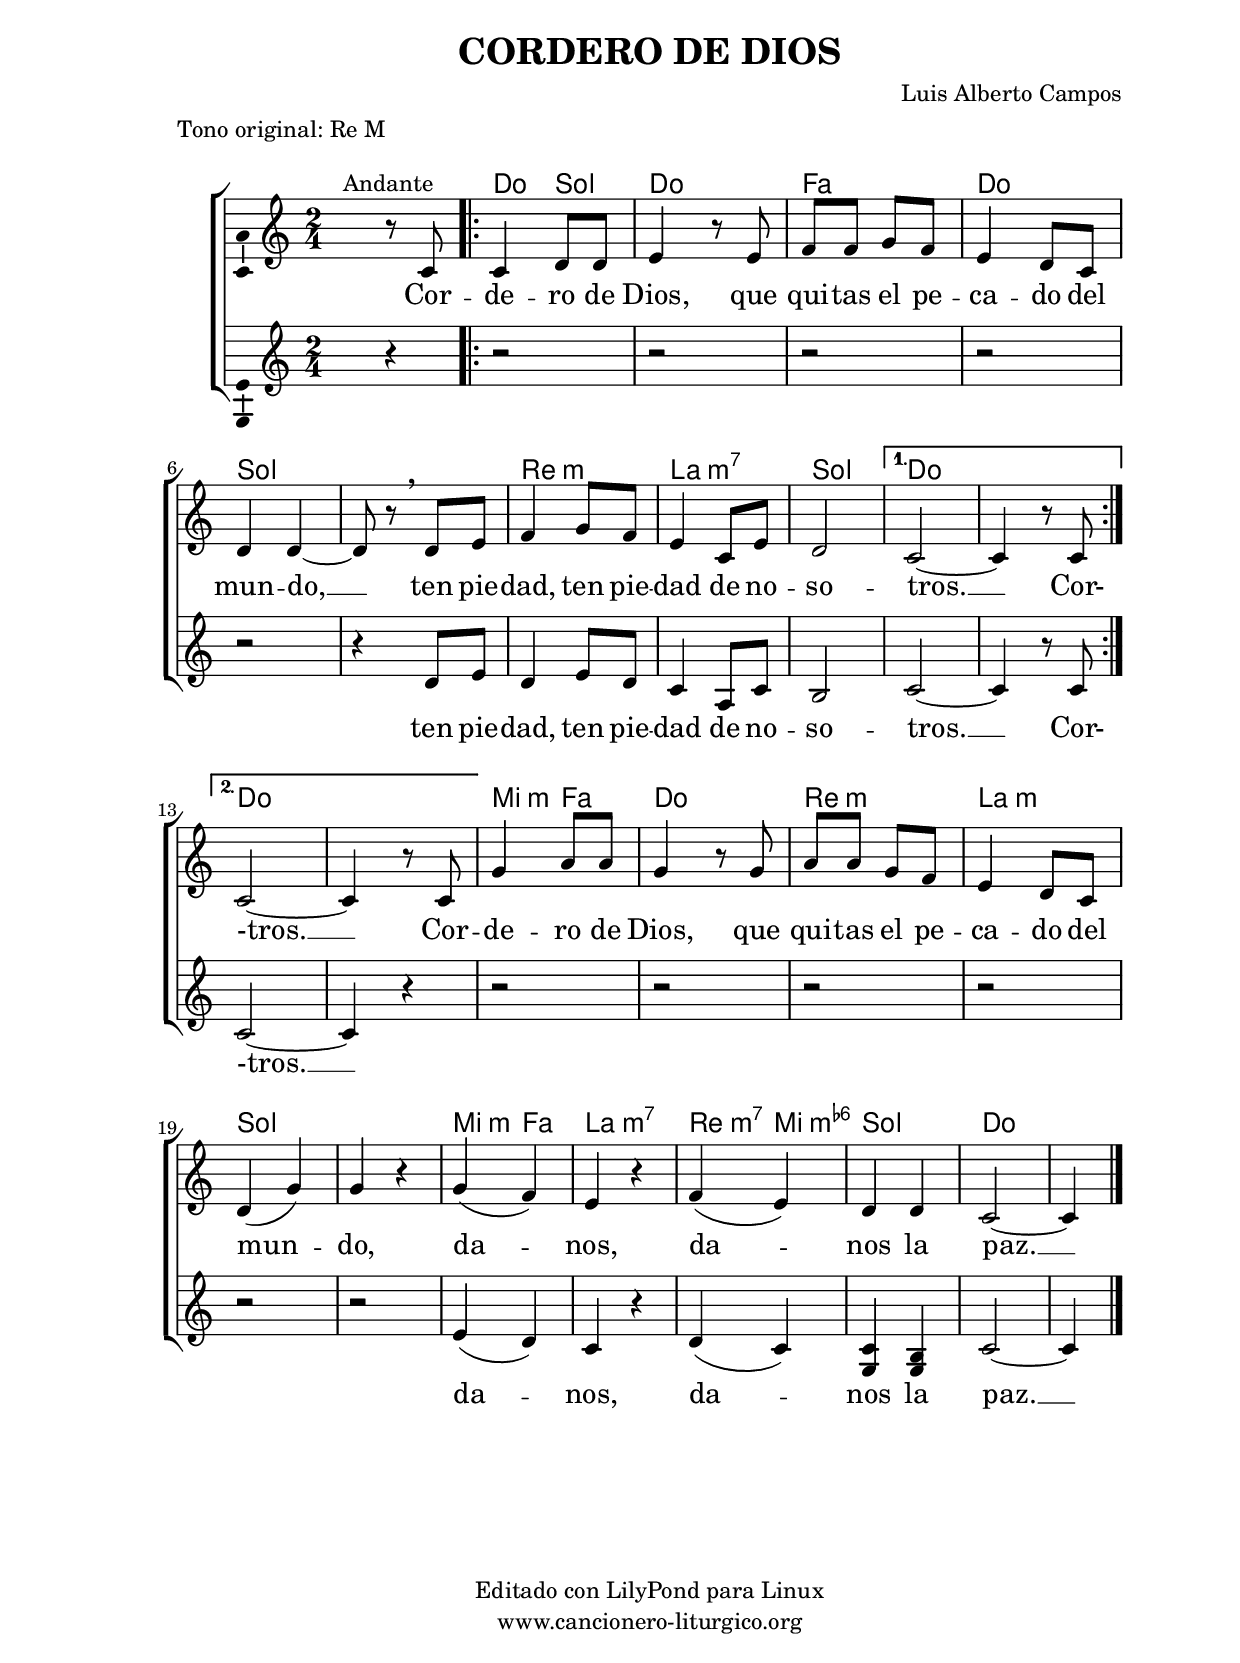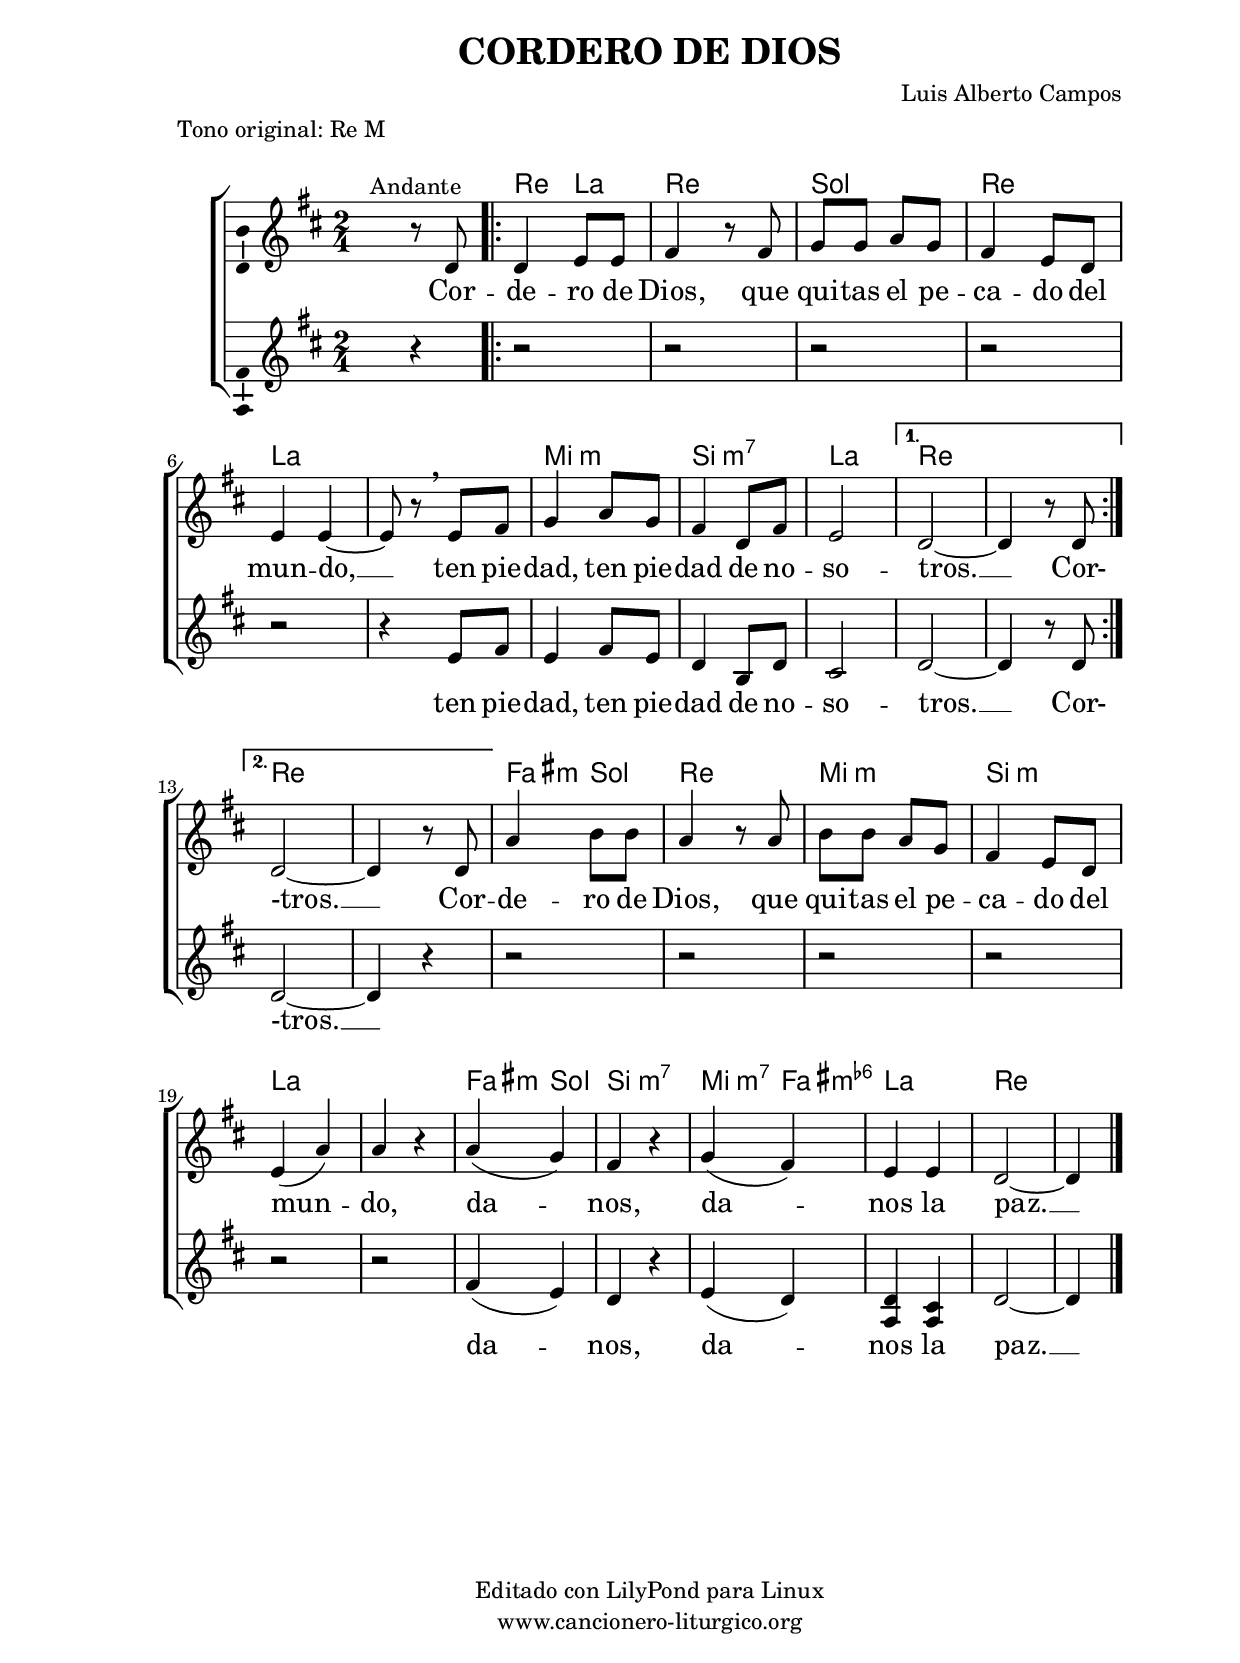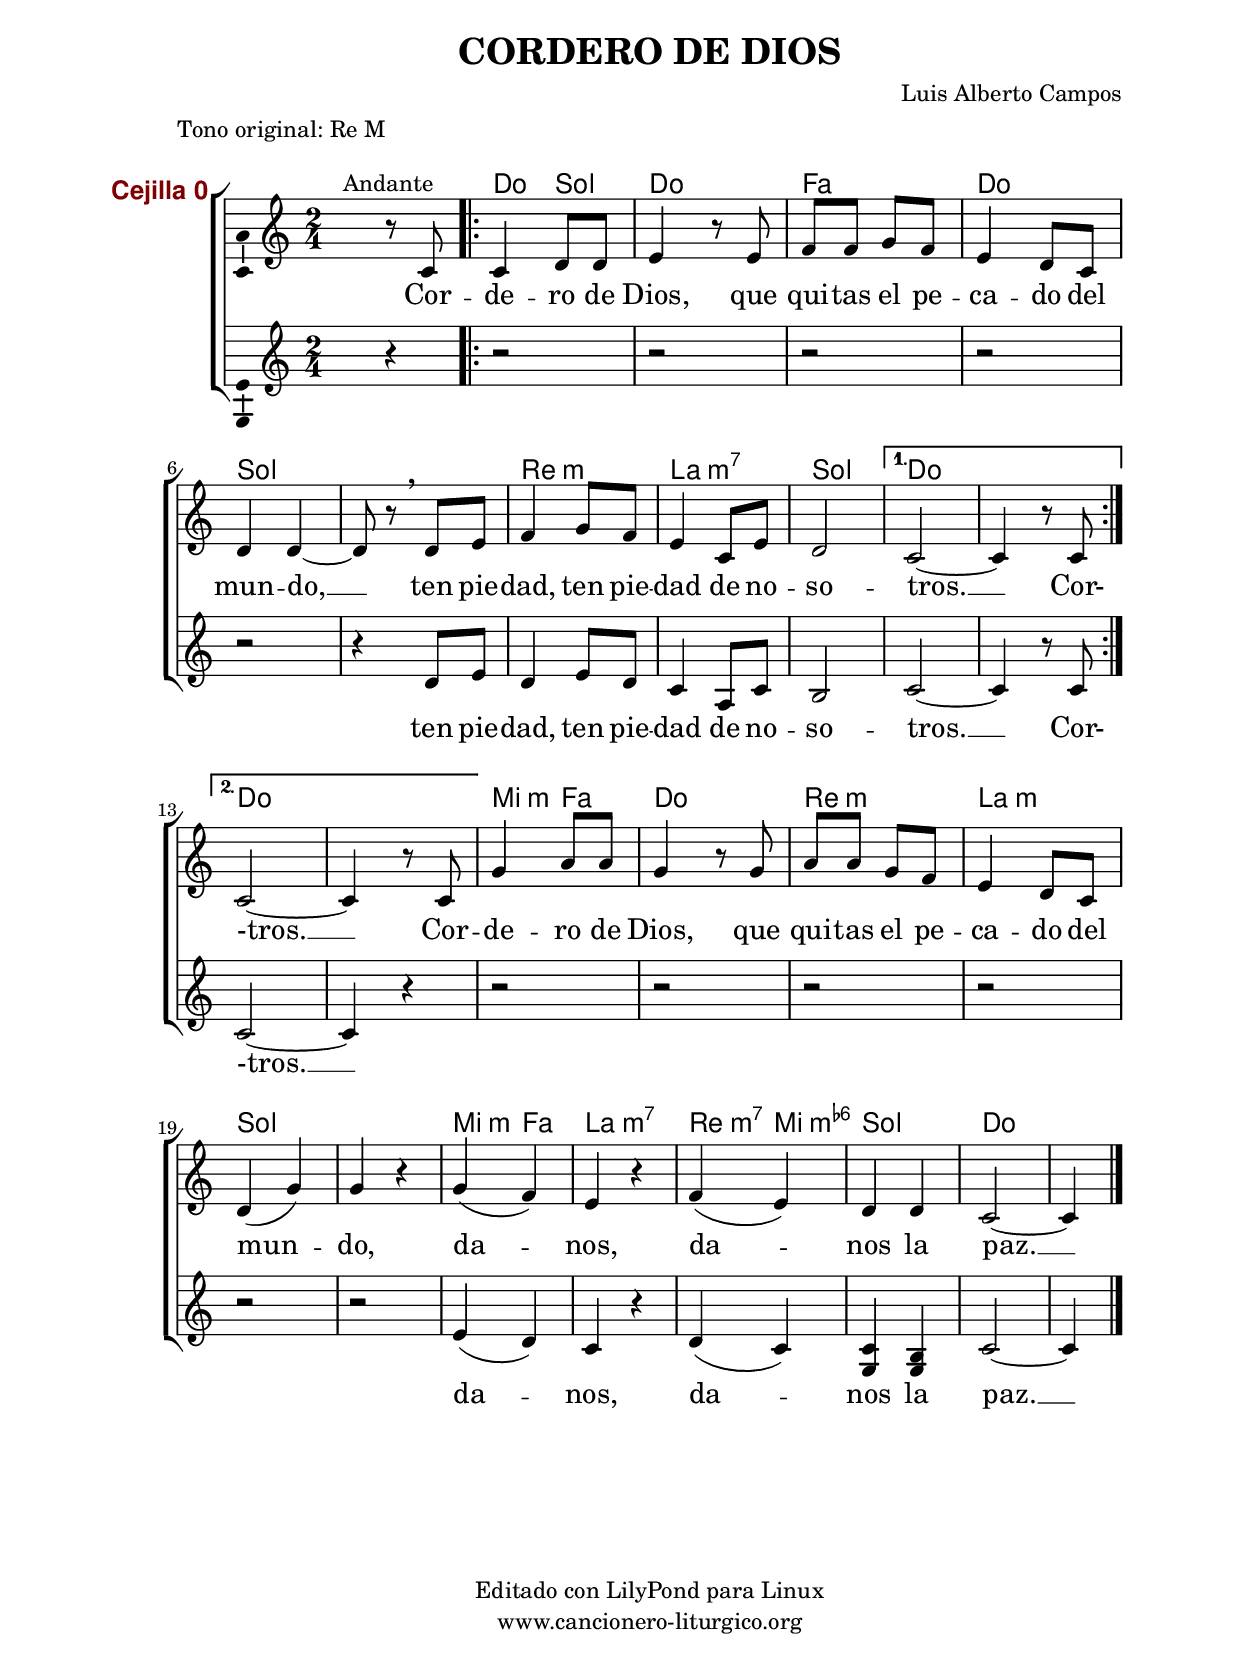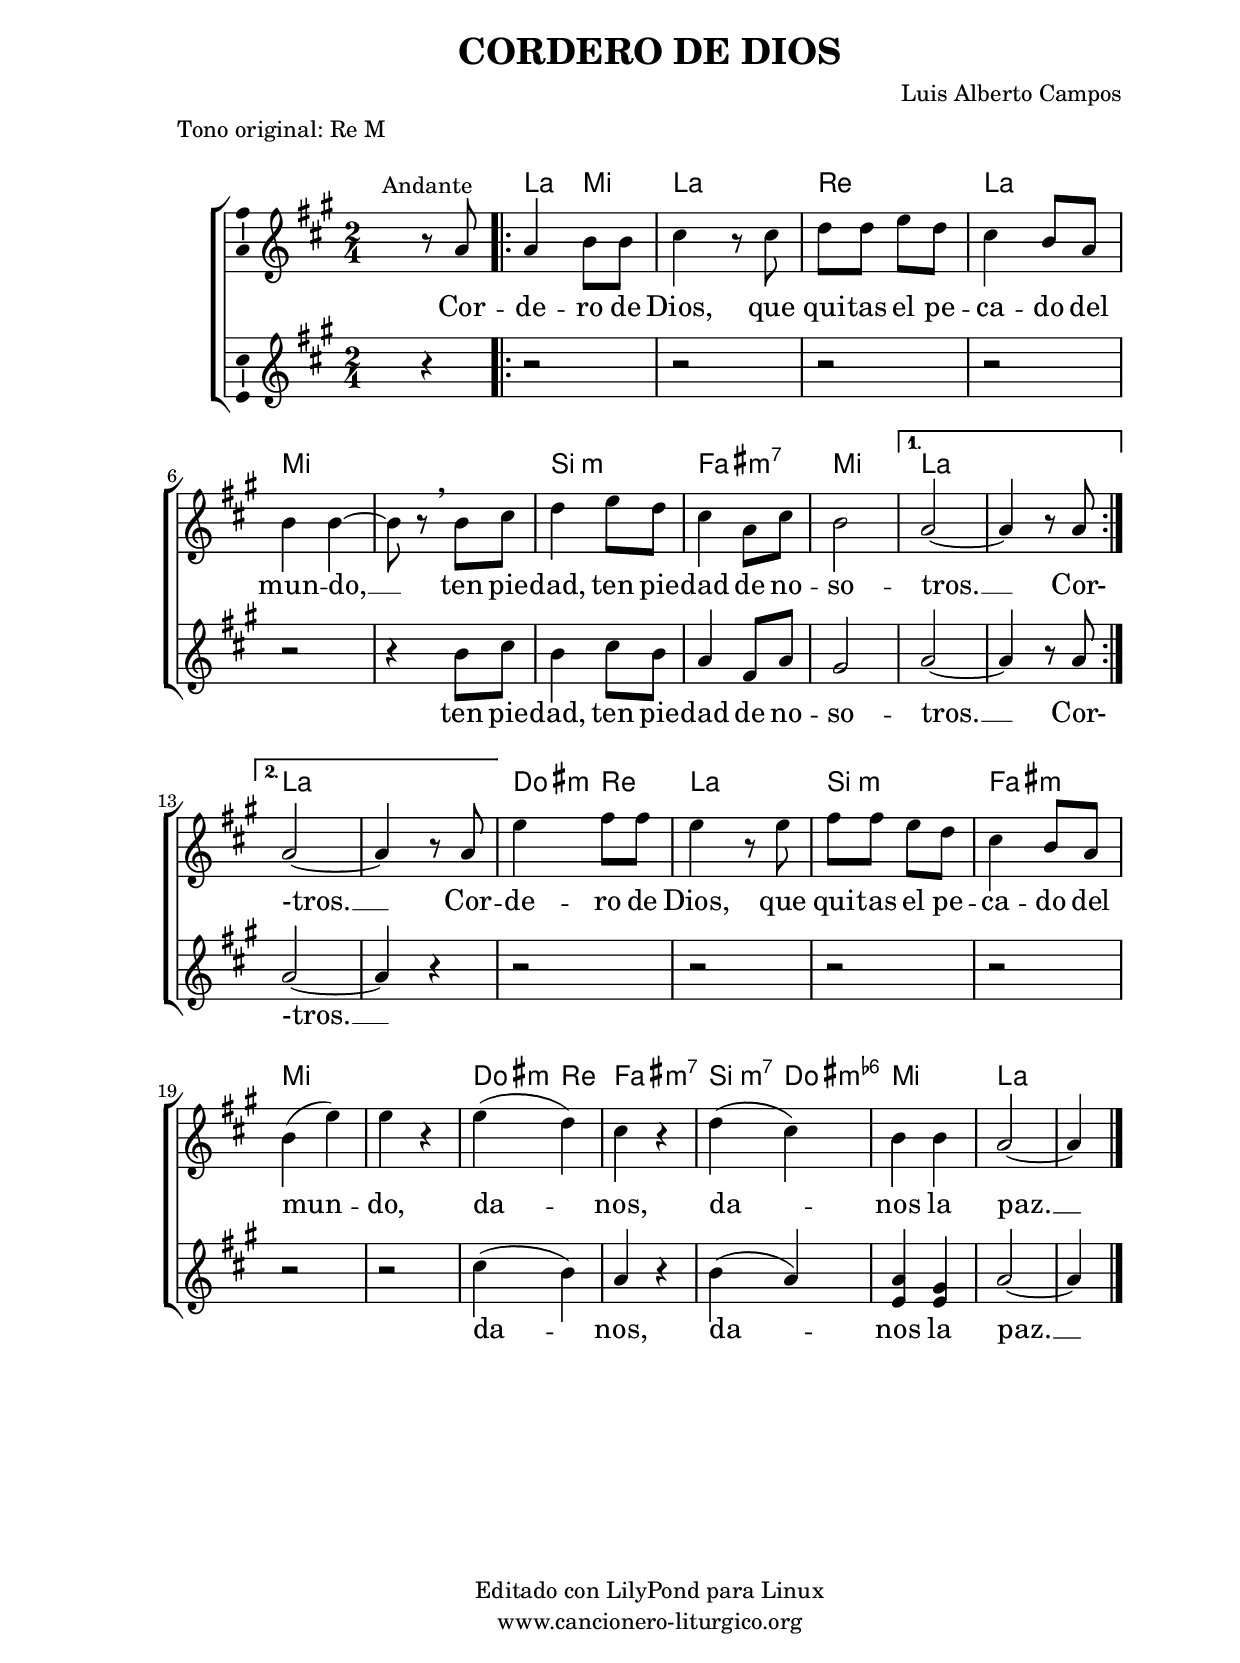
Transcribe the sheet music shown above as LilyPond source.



%versión de lilypond para la que se ha escrito esta partitura:
\version "2.16.0"

	%Tamaño papel
	#(set-default-paper-size "a4")
	%Tamaño partitura
	#(set-global-staff-size 20)
	%No responde al pulsar sobre una nota
	#(ly:set-option 'point-and-click #f)

%parámetros del encabezamiento:
\header {
	title = "CORDERO DE DIOS"
	subtitle = ""
	composer = "Luis Alberto Campos"
	poet = ""
	meter = "Tono original: Re M"
	arranger = ""
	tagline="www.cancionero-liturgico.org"
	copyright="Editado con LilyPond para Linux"
	tiempo = ""
	usos = "Agnus"
	letra = ""
	}

%parámetros asociados al papel:
\paper  {
	oddHeaderMarkup = \markup {\fill-line { \on-the-fly #not-first-page \fromproperty #'header:title \on-the-fly #not-first-page \fromproperty #'header:composer }}
	evenHeaderMarkup = \markup {\fill-line { \fromproperty #'header:composer \fromproperty #'header:title }}
	#(set-paper-size "a4")
	print-page-number = ##f
	first-page-number = 1
	print-first-page-number = ##f
%	head-separation = 3.0 \cm
	top-margin = 2.0 \cm
	bottom-margin = 0.5\cm
%%%	bottom-margin = 0.9\cm
	left-margin = 3.0 \cm
	line-width = 16.0 \cm 
	indent = 8\mm
	interscoreline = 2.\mm
	between-system-space = 15\mm
%	para que las partituras no llenen la hoja:
	ragged-bottom = ##t
%	idem para la última hoja:
	ragged-last-bottom = ##f
%	para que las partituras llenen el ancho del papel:
	ragged-last = ##f
	after-title-space = 2.5 \cm
%page-count=1
%system-count=4

	%Flexible Vertical Spacing
%	markup-markup-spacing =
%	#'((basic-distance . 15) (minimum-distance . 15) (padding . 3))
	markup-system-spacing =
	#'((basic-distance . 15) (minimum-distance . 15) (padding . 3))
	system-system-spacing =
	#'((basic-distance . 15) (minimum-distance . 15) (padding . 3))
	score-system-spacing =
	#'((basic-distance . 15) (minimum-distance . 15) (padding . 5))
%	top-system-spacing = % header
%	#'((basic-distance . 8) (minimum-distance . 0) (padding . 0))
%	top-markup-spacing =
%	#'((basic-distance . 20) (minimum-distance . 20) (padding . 0))
	last-bottom-spacing = % footer
	#'((basic-distance . 5) (minimum-distance . 5) (padding . 0))
%	score-markup-spacing =
%	#'((basic-distance . 16) (minimum-distance . 13) (padding . 0))

	}


%parámetros que afectan a toda la partitura:
global =  {
	%clave de sol (G):
	\clef G
	%armadura:
	\transpose d c
	\key d \major
	\tempo 4=92
	\set Score.tempoHideNote = ##t
	}


acordes = {
	\italianChords
	\chordmode {
	\transpose d c
{

s4
s4
\repeat volta 2 {
d4 a d2 g d a a4
s4 e2:m b:m7 a
}
\alternative {
{
d2
d2
}
{
d2
d2
}
}

fis4:m g d2 e:m b:m a a
fis4:m g b2:m7 e4:m7 fis:3-.6- a2 d s4
%s4

	}
	}
}


melodia = 
	\transpose d c
{
	\relative c'{

	\time 2/4

s4^"Andante"
r8 d8
\repeat volta 2 {
d4 e8 e
fis4 r8 fis8
g8 g a g
fis4 e8 d

\break

e4 e~
e8 r8

\breathe

e8 fis
g4 a8 g
fis4 d8 fis
e2
}
\alternative {
{
d2~
d4 r8 d8

%\break

}
{
d2~
d4 r8 d8
}
}

%\break

a'4 b8 b
a4 r8 a8
b8 b a g
fis4 e8 d

\break

e4 (a)
a4 r4

a4 (g)
fis4 r4
g4 (fis)
e4 e
d2~d4 %s4

	\bar "|."
	}
	}


melodiados = 
	\transpose d c
{
	\relative c'{
	\time 2/4

s4
r4
\repeat volta 2 {
r2
r2
r2
r2
r2
r4

e8 fis
e4 fis8 e
d4 b8 d
cis2
}
\alternative {
{
d2~
d4 r8 d8
}
{
d2~
d4 r4
}
}

r2
r2
r2
r2
r2
r2

fis4 (e)
d4 r4
e4 (d)
<d a>4 <cis a>
d2~d4 %s4

	\bar "|."
	}
	}


texto = \lyricmode {
Cor -- de -- ro de Dios,
que qui -- tas el pe -- ca -- do del mun -- do, __
ten pie -- dad, ten pie -- dad de no -- so -- tros. __
Cor-
-tros. __

Cor -- de -- ro de Dios,
que qui -- tas el pe -- ca -- do del mun -- do,
da -- nos, da -- nos la paz. __

	}

textodos = \lyricmode {
ten pie -- dad, ten pie -- dad de no -- so -- tros. __
Cor-
-tros. __

da -- nos, da -- nos la paz. __

	}


acordesStaff = \context ChordNames = acordesStaff <<
	\set chordChanges = ##t
	\acordes
	>>


%%%%%%%%%%%%%%%%%%%%%%%%%%%%%%%%%%% CEJILLA %%%%%%%%%%%%%%%%%%%%%%%%%%%%%%%%%%%
acordescejilla = {
%%%	\override ChordNames.ChordName #'font-size = #-1
%%%	\override ChordNames.ChordName #'font-series = #'bold
	\transpose c c {
		\acordes
		}
	}

acordescejillaStaff = \context ChordNames = acordescejillaStaff <<
	\set Staff.instrumentName = \markup \with-color #darkred \larger \bold \sans "Cejilla 0"
	\set chordChanges = ##t
	\acordescejilla
	>>
%%%%%%%%%%%%%%%%%%%%%%%%%%%%%%%%%%% CEJILLA %%%%%%%%%%%%%%%%%%%%%%%%%%%%%%%%%%%


vozStaff = \context Voice = vozStaff
\with {\consists "Ambitus_engraver"}
<<
%	\set Staff.instrumentName = ""
%	\set Staff.shortInstrumentName = ""
%	\set Staff.midiInstrument = #"clarinet"
%	\set Staff.midiInstrument = #"cello"
	\set Staff.midiInstrument = #"flute"
%	\set Staff.midiInstrument = #"electric guitar (jazz)"
%	\set Staff.midiInstrument = #"english horn"
%	\set Staff.midiInstrument = #"violin"
%	\set Staff.midiInstrument = #"glockenspiel"
	\set Staff.midiMinimumVolume = #0.7
	\set Staff.midiMaximumVolume = #0.9
	\global
	\melodia
	>>

vozdosStaff = \context Voice = vozdosStaff
\with {\consists "Ambitus_engraver"}
<<
%%%%%%%%%%%%%%%%%	\override Staff.StaffSymbol #'staff-space = #(magstep -0.35)
	\set Staff.midiInstrument = #"english horn"
	\set Staff.midiMinimumVolume = #0.7
	\set Staff.midiMaximumVolume = #0.9
	\global
	\melodiados
	>>

textoStaff = \context Lyrics = textoStaff <<
	\lyricsto vozStaff \texto
	>>

textodosStaff = \context Lyrics = textodosStaff <<
	\lyricsto vozdosStaff \textodos
	>>

\book {
	\score {
		\context ChoirStaff {
%			\override StaffGroup.SystemStartBracket #'collapse-height = #1
%			\override Score.SystemStartBar #'collapse-height = #1
			<<
			\acordesStaff
			\vozStaff
			\textoStaff
			\vozdosStaff
			\textodosStaff
			>>
			}
		\layout {
%\context {
%\RemoveEmptyStaffContext 
%\override VerticalAxisGroup #'remove-first = ##t
%}
	    		\context {
				\Lyrics
				\override LyricText #'font-size = #2
				}
	   		 \context {
				\Score
				\override StaffSymbol #'staff-space = #(magstep +3)
				}
			}
		}
	\score {
		\unfoldRepeats
		\context ChoirStaff {
			<<
			\acordesStaff
			\vozStaff
			\vozdosStaff
			>>
			}
		\midi {
	  		\context {
	  			\Score
				tempoWholesPerMinute = #(ly:make-moment 70 4)
				}
			}
		}
	}


%Partitura para guitarra
#(define output-suffix "G")
\book {
	\score {
		\context ChoirStaff {
%			\override StaffGroup.SystemStartBracket #'collapse-height = #1
%			\override Score.SystemStartBar #'collapse-height = #1
			<<
			\acordescejillaStaff
			\vozStaff
			\textoStaff
			\vozdosStaff
			\textodosStaff
			>>
			}
		\layout {
%\context {
%\RemoveEmptyStaffContext 
%\override VerticalAxisGroup #'remove-first = ##t
%}
%%%%%%%%%%%%%%%%%%%%%%%%%%%%%%%%%%% CEJILLA %%%%%%%%%%%%%%%%%%%%%%%%%%%%%%%%%%%
			\context {
				\ChordNames \consists Instrument_name_engraver
				}
%%%%%%%%%%%%%%%%%%%%%%%%%%%%%%%%%%% CEJILLA %%%%%%%%%%%%%%%%%%%%%%%%%%%%%%%%%%%
	    		\context {
				\Lyrics
				\override LyricText #'font-size = #2
				}
	   		 \context {
				\Score
				\override StaffSymbol #'staff-space = #(magstep +3)
				}
			}
		}
	}


#(define output-suffix "C")
\book {
	\score {
		\context ChoirStaff {
%			\override StaffGroup.SystemStartBracket #'collapse-height = #1
%			\override Score.SystemStartBar #'collapse-height = #1
\transpose c d
			<<
			\acordesStaff
			\vozStaff
			\textoStaff
			\vozdosStaff
			\textodosStaff
			>>
			}
		\layout {
%\context {
%\RemoveEmptyStaffContext 
%\override VerticalAxisGroup #'remove-first = ##t
%}
	    		\context {
				\Lyrics
				\override LyricText #'font-size = #2
				}
	   		 \context {
				\Score
				\override StaffSymbol #'staff-space = #(magstep +3)
				}
			}
		}
	}


#(define output-suffix "S")
\book {
	\score {
		\context ChoirStaff {
%			\override StaffGroup.SystemStartBracket #'collapse-height = #1
%			\override Score.SystemStartBar #'collapse-height = #1
\transpose c a
			<<
			\acordesStaff
			\vozStaff
			\textoStaff
			\vozdosStaff
			\textodosStaff
			>>
			}
		\layout {
%\context {
%\RemoveEmptyStaffContext 
%\override VerticalAxisGroup #'remove-first = ##t
%}
	    		\context {
				\Lyrics
				\override LyricText #'font-size = #2
				}
	   		 \context {
				\Score
				\override StaffSymbol #'staff-space = #(magstep +3)
				}
			}
		}
	}


